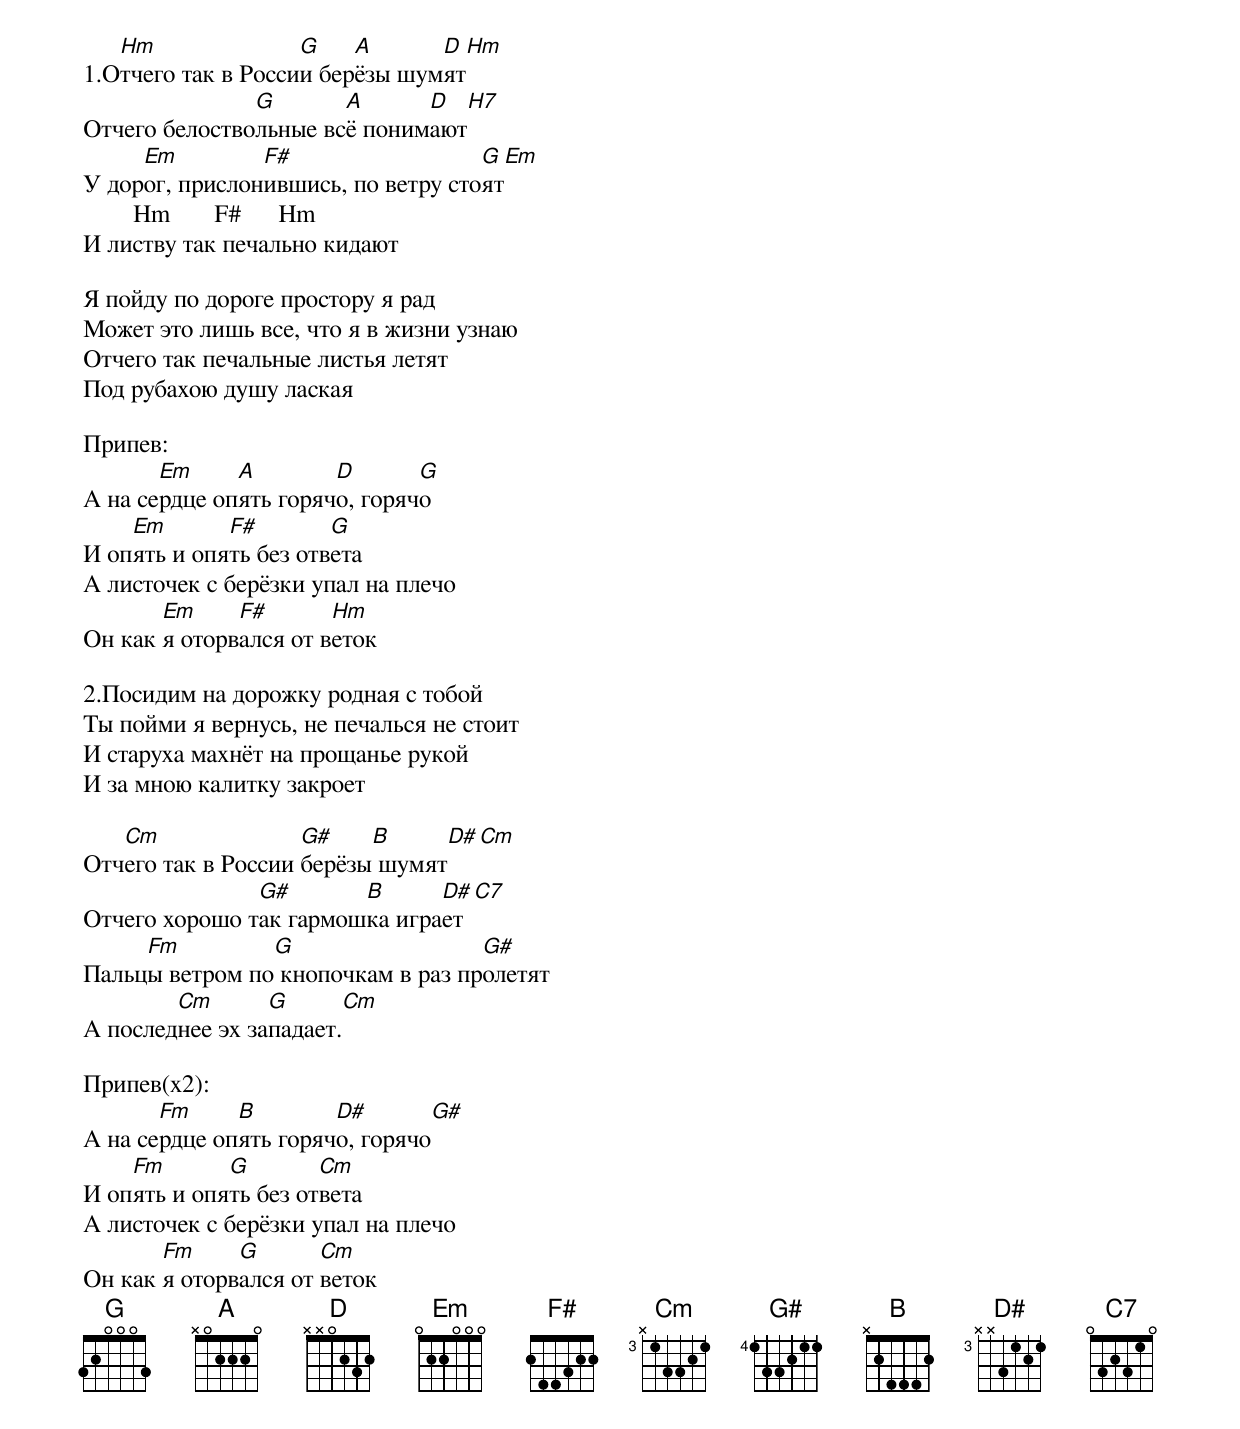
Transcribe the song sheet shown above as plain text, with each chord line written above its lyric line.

   Hm               G    A      D Hm
1.Отчего так в России берёзы шумят
               G       A      D  H7
Отчего белоствольные всё понимают
     Em         F#                  G  Em
У дорог, прислонившись, по ветру стоят
        Hm       F#      Hm
И листву так печально кидают

Я пойду по дороге простору я рад
Может это лишь все, что я в жизни узнаю
Отчего так печальные листья летят
Под рубахою душу лаская

Припев:
       Em     A        D       G
А на сердце опять горячо, горячо
    Em       F#        G
И опять и опять без ответа
А листочек с берёзки упал на плечо
       Em     F#       Hm
Он как я оторвался от веток

2.Посидим на дорожку родная с тобой
Ты пойми я вернусь, не печалься не стоит
И старуха махнёт на прощанье рукой
И за мною калитку закроет

   Cm               G#    B      D# Cm
Отчего так в России берёзы шумят
               G#       B      D#  C7
Отчего хорошо так гармошка играет
     Fm         G                  G#
Пальцы ветром по кнопочкам в раз пролетят
        Cm       G      Cm
А последнее эх западает.

Припев(x2):
       Fm     B        D#       G#
А на сердце опять горячо, горячо
    Fm       G        Cm
И опять и опять без ответа
А листочек с берёзки упал на плечо
       Fm     G       Cm
Он как я оторвался от веток
